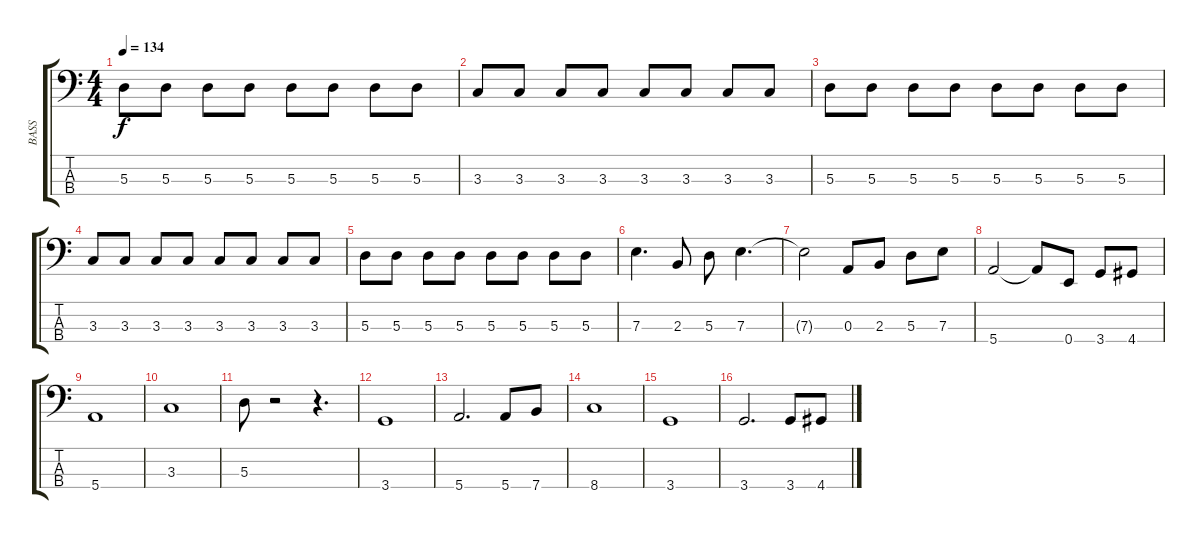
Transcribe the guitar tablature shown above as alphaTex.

\track ("BASS" "BASS") {instrument electricbasspick}
\staff {score tabs}
\tuning (G2 D2 A1 E1) {hide}
\ts (4 4)
\tempo 134
\clef f4
\ks c
5.3.8{dy f} 5.3.8 5.3.8 5.3.8 5.3.8 5.3.8 5.3.8 5.3.8 |
3.3.8 3.3.8 3.3.8 3.3.8 3.3.8 3.3.8 3.3.8 3.3.8 |
5.3.8 5.3.8 5.3.8 5.3.8 5.3.8 5.3.8 5.3.8 5.3.8 |
3.3.8 3.3.8 3.3.8 3.3.8 3.3.8 3.3.8 3.3.8 3.3.8 |
5.3.8 5.3.8 5.3.8 5.3.8 5.3.8 5.3.8 5.3.8 5.3.8 |
7.3.4{d} 2.3.8 5.3.8 7.3.4{d} |
7.3{t}.2 0.3.8 2.3.8 5.3.8 7.3.8 |
5.4.2 5.4{t}.8 0.4.8 3.4.8 4.4.8 |
5.4.1 |
3.3.1 |
5.3.8 r.2 r.4{d} |
3.4.1 |
5.4.2{d} 5.4.8 7.4.8 |
8.4.1 |
3.4.1 |
3.4.2{d} 3.4.8 4.4.8
